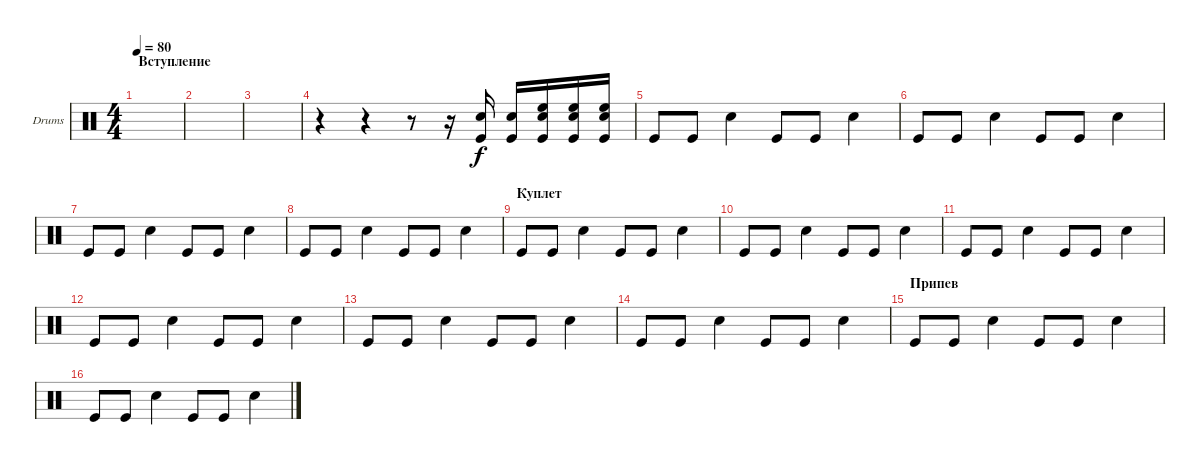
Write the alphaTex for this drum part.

\defaultSystemsLayout 4
\bracketExtendMode groupsimilarinstruments
\firstSystemTrackNameOrientation horizontal
\otherSystemsTrackNameOrientation horizontal
\track ("Drumkit" "Drums") {instrument percussion}
\staff {score}
\articulation defaults
\ts (4 4)
\section ("" "Вступление")
\tempo 80
\clef neutral
\ks c
|
|
|
r.4 r.4 r.8 r.16 ("Kick (hit)" "Snare (hit) 2").16 ("Kick (hit)" "Snare (hit) 2").16 ("Kick (hit)" "Snare (hit) 2" "High Floor Tom (hit)").16 ("Kick (hit)" "Snare (hit) 2" "High Floor Tom (hit)").16 ("Kick (hit)" "Snare (hit) 2" "High Floor Tom (hit)").16 |
"Kick (hit)".8 "Kick (hit)".8 "Snare (hit) 2".4 "Kick (hit)".8 "Kick (hit)".8 "Snare (hit) 2".4 |
"Kick (hit)".8 "Kick (hit)".8 "Snare (hit) 2".4 "Kick (hit)".8 "Kick (hit)".8 "Snare (hit) 2".4 |
"Kick (hit)".8 "Kick (hit)".8 "Snare (hit) 2".4 "Kick (hit)".8 "Kick (hit)".8 "Snare (hit) 2".4 |
"Kick (hit)".8 "Kick (hit)".8 "Snare (hit) 2".4 "Kick (hit)".8 "Kick (hit)".8 "Snare (hit) 2".4 |
\section ("" "Куплет")
"Kick (hit)".8 "Kick (hit)".8 "Snare (hit) 2".4 "Kick (hit)".8 "Kick (hit)".8 "Snare (hit) 2".4 |
"Kick (hit)".8 "Kick (hit)".8 "Snare (hit) 2".4 "Kick (hit)".8 "Kick (hit)".8 "Snare (hit) 2".4 |
"Kick (hit)".8 "Kick (hit)".8 "Snare (hit) 2".4 "Kick (hit)".8 "Kick (hit)".8 "Snare (hit) 2".4 |
"Kick (hit)".8 "Kick (hit)".8 "Snare (hit) 2".4 "Kick (hit)".8 "Kick (hit)".8 "Snare (hit) 2".4 |
"Kick (hit)".8 "Kick (hit)".8 "Snare (hit) 2".4 "Kick (hit)".8 "Kick (hit)".8 "Snare (hit) 2".4 |
"Kick (hit)".8 "Kick (hit)".8 "Snare (hit) 2".4 "Kick (hit)".8 "Kick (hit)".8 "Snare (hit) 2".4 |
\section ("" "Припев")
"Kick (hit)".8 "Kick (hit)".8 "Snare (hit) 2".4 "Kick (hit)".8 "Kick (hit)".8 "Snare (hit) 2".4 |
"Kick (hit)".8 "Kick (hit)".8 "Snare (hit) 2".4 "Kick (hit)".8 "Kick (hit)".8 "Snare (hit) 2".4
